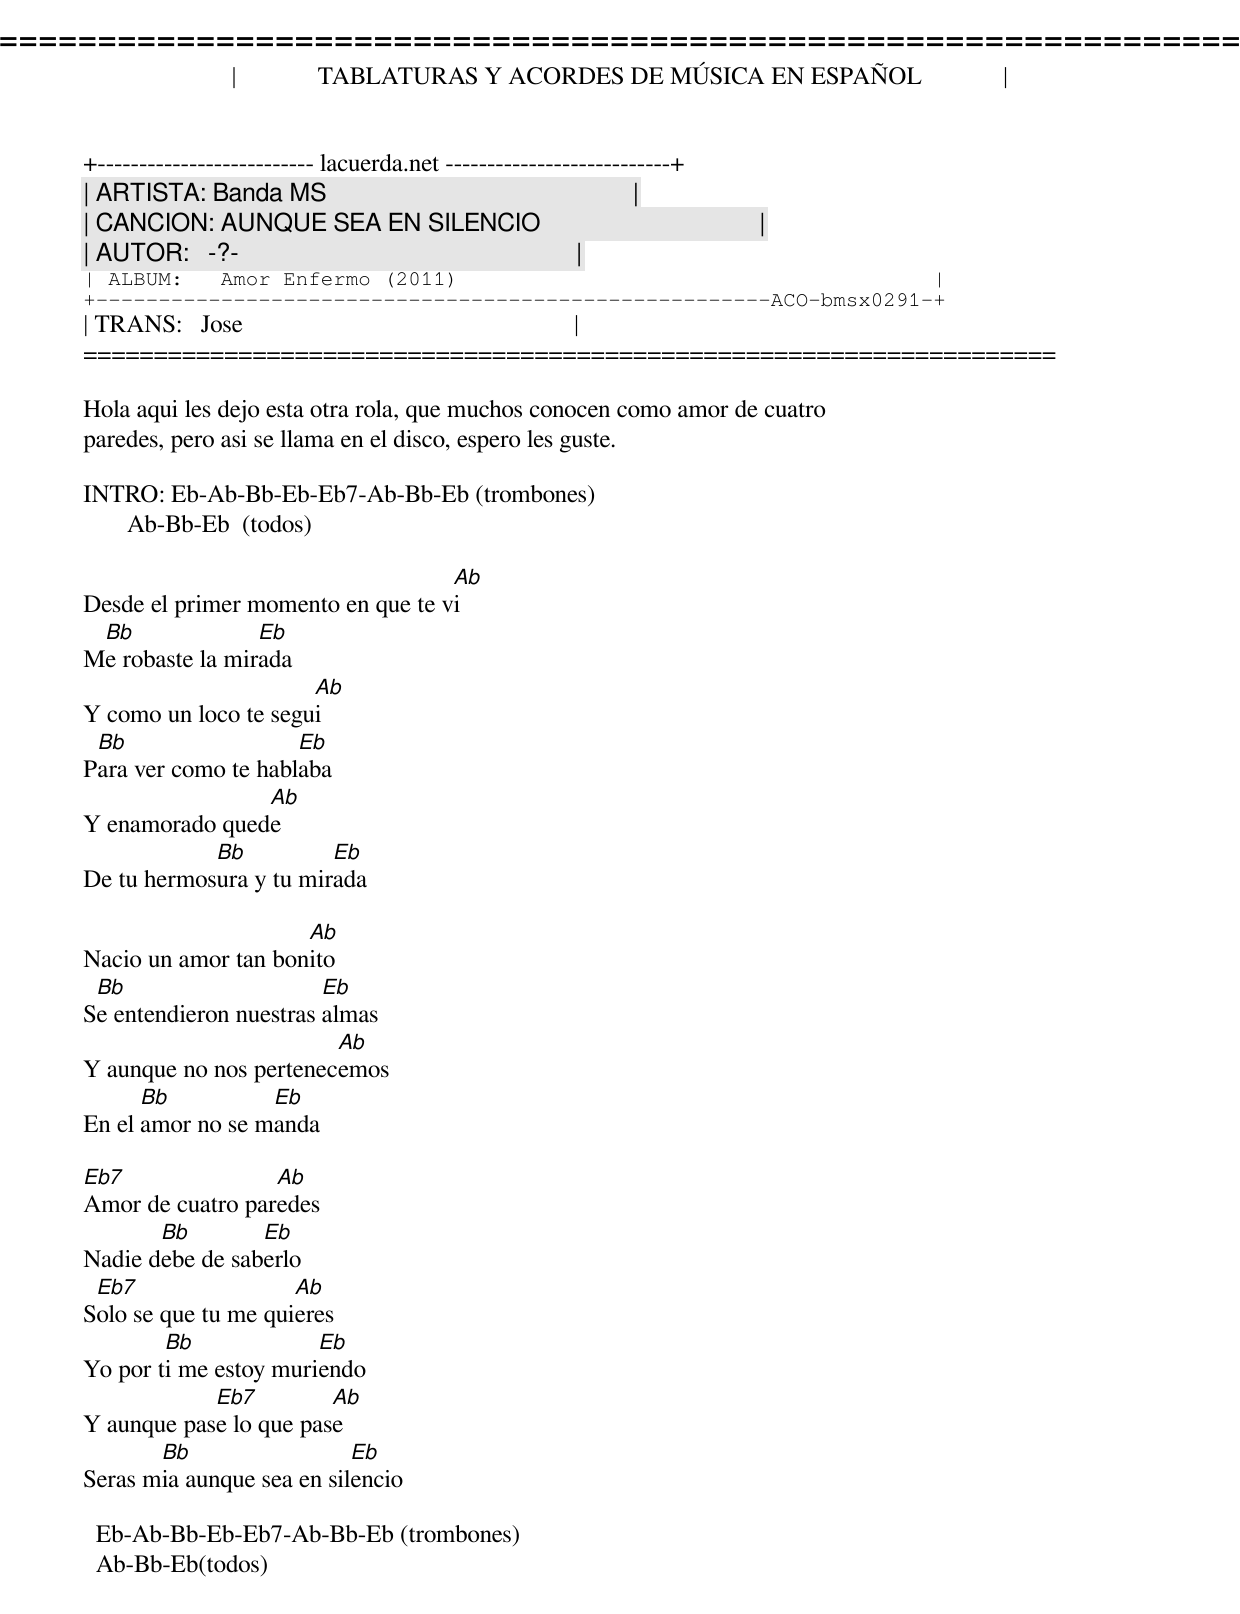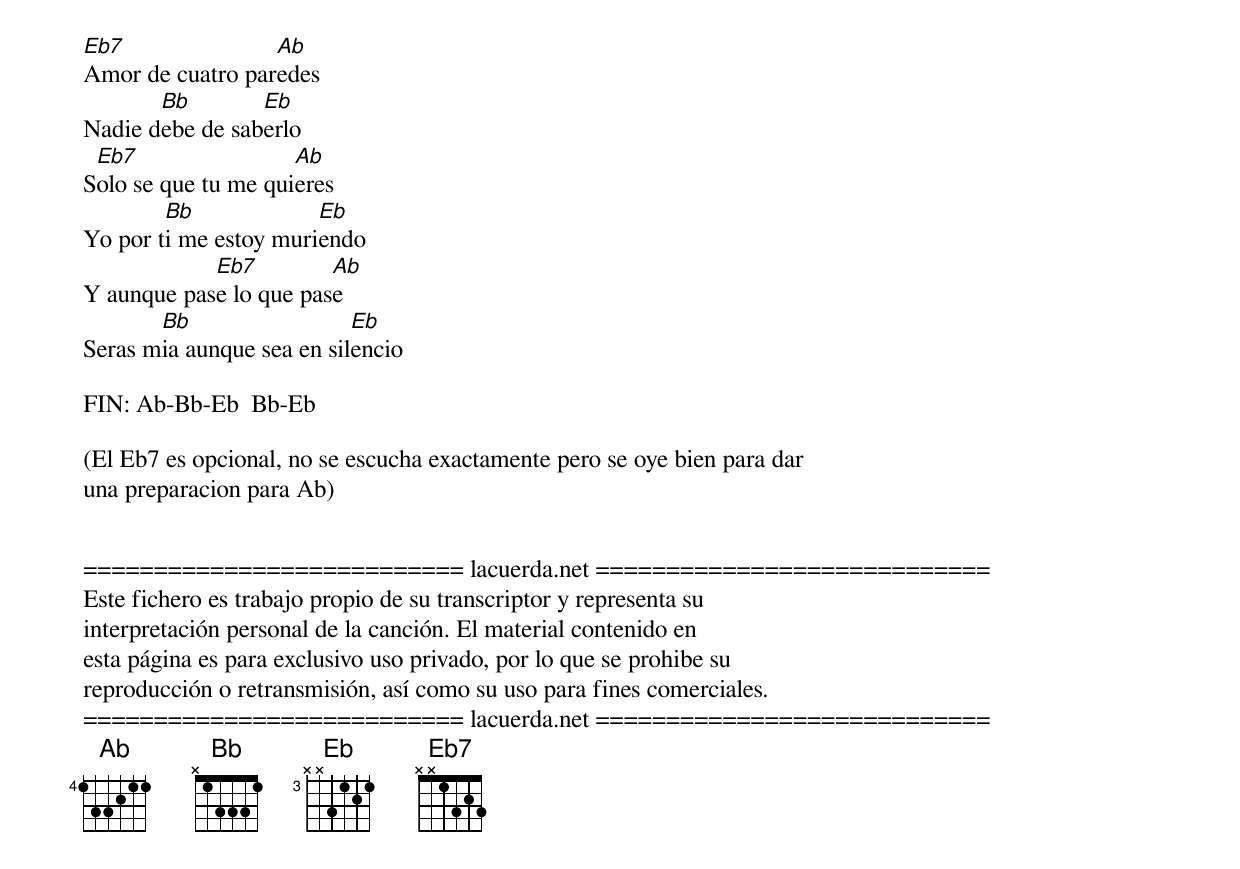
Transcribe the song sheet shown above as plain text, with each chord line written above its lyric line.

=====================================================================
|             TABLATURAS Y ACORDES DE MÚSICA EN ESPAÑOL             |
+-------------------------- lacuerda.net ---------------------------+
| ARTISTA: Banda MS                                                 |
| CANCION: AUNQUE SEA EN SILENCIO                                   |
| AUTOR:   -?-                                                      |
| ALBUM:   Amor Enfermo (2011)                                      |
+------------------------------------------------------ACO-bmsx0291-+
| TRANS:   Jose                                                     |
=====================================================================

Hola aqui les dejo esta otra rola, que muchos conocen como amor de cuatro
paredes, pero asi se llama en el disco, espero les guste.

INTRO: Eb-Ab-Bb-Eb-Eb7-Ab-Bb-Eb (trombones)
       Ab-Bb-Eb  (todos)

                                   Ab
Desde el primer momento en que te vi
 Bb              Eb
Me robaste la mirada
                      Ab
Y como un loco te segui
 Bb                  Eb
Para ver como te hablaba
                Ab
Y enamorado quede
            Bb          Eb
De tu hermosura y tu mirada

                     Ab
Nacio un amor tan bonito
 Bb                     Eb
Se entendieron nuestras almas
                        Ab
Y aunque no nos pertenecemos
      Bb          Eb
En el amor no se manda

Eb7               Ab
Amor de cuatro paredes
       Bb        Eb
Nadie debe de saberlo
 Eb7                 Ab
Solo se que tu me quieres
        Bb             Eb
Yo por ti me estoy muriendo
            Eb7         Ab
Y aunque pase lo que pase
       Bb                  Eb
Seras mia aunque sea en silencio

  Eb-Ab-Bb-Eb-Eb7-Ab-Bb-Eb (trombones)
  Ab-Bb-Eb(todos)

Eb7               Ab
Amor de cuatro paredes
       Bb        Eb
Nadie debe de saberlo
 Eb7                 Ab
Solo se que tu me quieres
        Bb             Eb
Yo por ti me estoy muriendo
            Eb7         Ab
Y aunque pase lo que pase
       Bb                  Eb
Seras mia aunque sea en silencio

FIN: Ab-Bb-Eb  Bb-Eb

(El Eb7 es opcional, no se escucha exactamente pero se oye bien para dar
una preparacion para Ab)


=========================== lacuerda.net ============================
Este fichero es trabajo propio de su transcriptor y representa su
interpretación personal de la canción. El material contenido en
esta página es para exclusivo uso privado, por lo que se prohibe su
reproducción o retransmisión, así como su uso para fines comerciales.
=========================== lacuerda.net ============================
